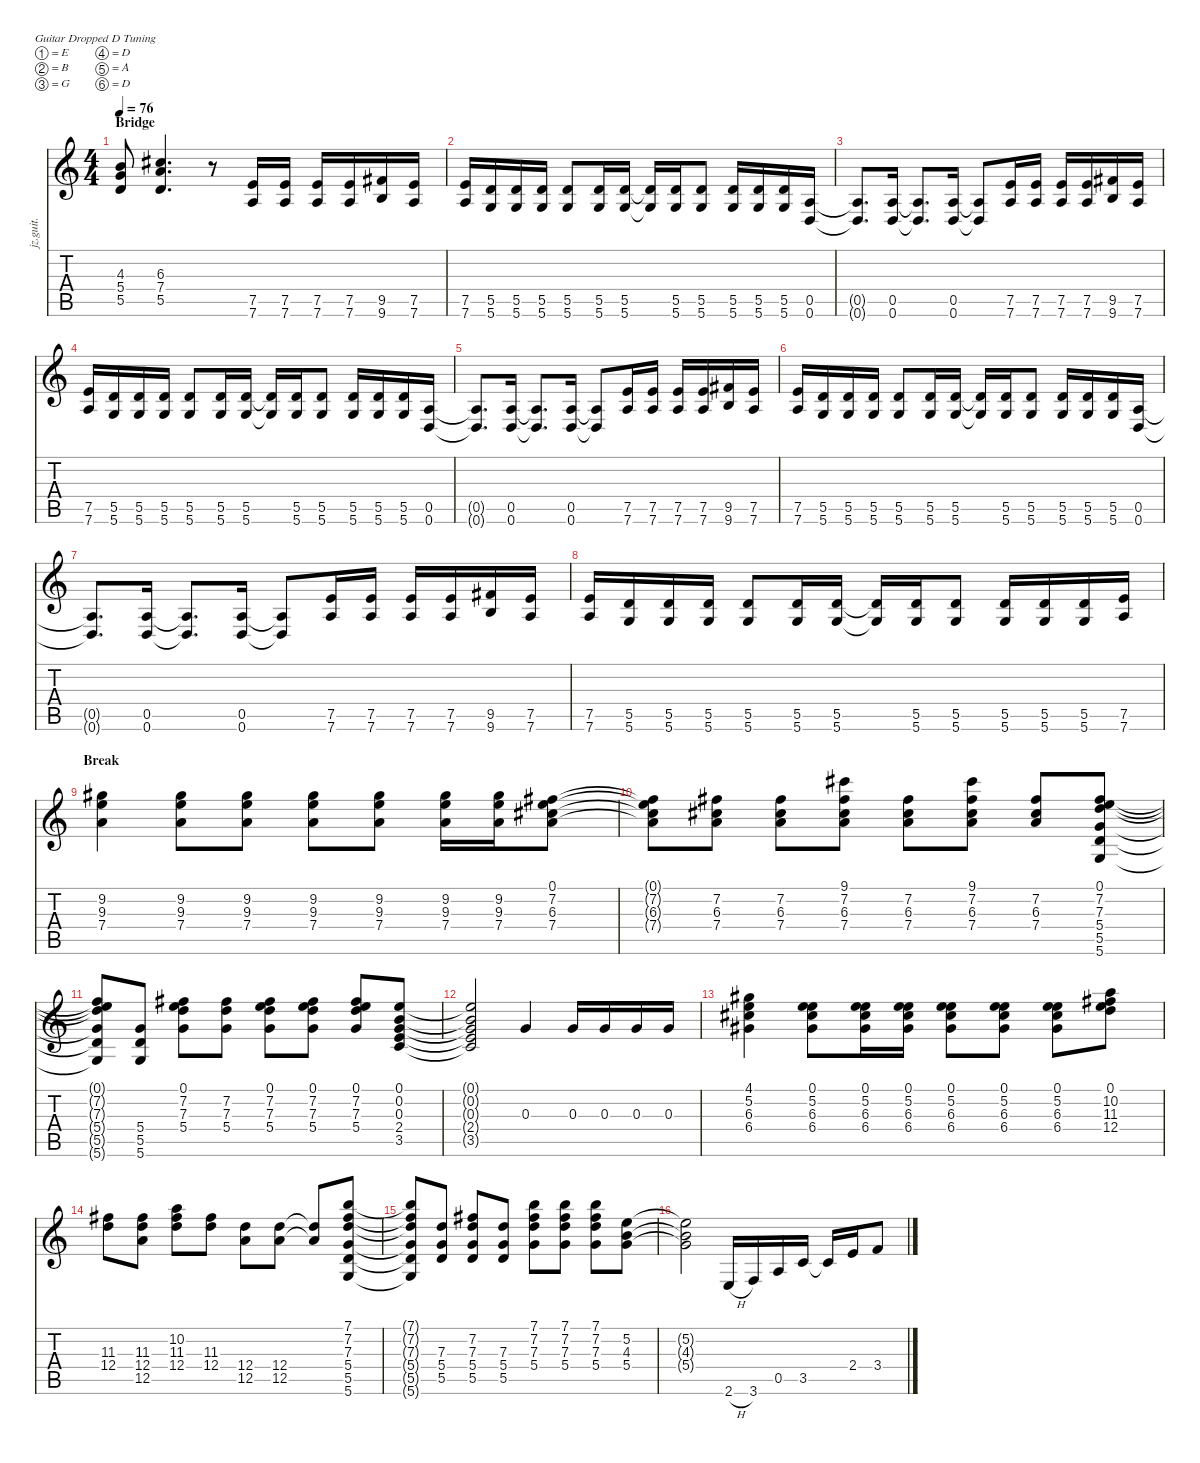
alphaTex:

\defaultSystemsLayout 4
\hideDynamics
\bracketExtendMode nobrackets
\otherSystemsTrackNameOrientation horizontal
\track ("Rhythm Guitar" "jz.guit.") {instrument electricguitarjazz}
\staff {score tabs}
\tuning (E4 B3 G3 D3 A2 D2)
\ts (4 4)
\section ("" "Bridge")
\tempo 76
\clef g2
\ks c
(4.3{t} 5.4{t} 5.5{t}).8{dy mp beam Up} (6.3{acc #} 7.4 5.5).4{d beam Up} r.8{beam Up} (7.5 7.6).16{dy fff beam Up} (7.5 7.6).16{beam Up} (7.5 7.6).16{beam Up} (7.5 7.6).16{beam Up} (9.5{acc #} 9.6).16{beam Up} (7.5 7.6).16{beam Up} |
(7.5 7.6).16{beam Up} (5.5 5.6).16{beam Up} (5.5 5.6).16{beam Up} (5.5 5.6).16{beam Up} (5.5 5.6).8{dy f beam Up} (5.5 5.6).16{dy fff beam Up} (5.5 5.6).16{beam Up} (5.5{t} 5.6{t}).16{dy f beam Up} (5.5 5.6).16{dy fff beam Up} (5.5 5.6).8{beam Up} (5.5 5.6).16{beam Up} (5.5 5.6).16{beam Up} (5.5 5.6).16{beam Up} (0.5 0.6).16{beam Up} |
(0.5{t} 0.6{t}).8{d dy f beam Up} (0.5 0.6).16{dy fff beam Up} (0.5{t} 0.6{t}).8{d dy f beam Up} (0.5 0.6).16{dy fff beam Up} (0.5{t} 0.6{t}).8{dy f beam Up} (7.5 7.6).16{dy fff beam Up} (7.5 7.6).16{beam Up} (7.5 7.6).16{beam Up} (7.5 7.6).16{beam Up} (9.5{acc #} 9.6).16{beam Up} (7.5 7.6).16{beam Up} |
(7.5 7.6).16{beam Up} (5.5 5.6).16{beam Up} (5.5 5.6).16{beam Up} (5.5 5.6).16{beam Up} (5.5 5.6).8{dy f beam Up} (5.5 5.6).16{dy fff beam Up} (5.5 5.6).16{beam Up} (5.5{t} 5.6{t}).16{dy f beam Up} (5.5 5.6).16{dy fff beam Up} (5.5 5.6).8{beam Up} (5.5 5.6).16{beam Up} (5.5 5.6).16{beam Up} (5.5 5.6).16{beam Up} (0.5 0.6).16{beam Up} |
(0.5{t} 0.6{t}).8{d dy f beam Up} (0.5 0.6).16{dy fff beam Up} (0.5{t} 0.6{t}).8{d dy f beam Up} (0.5 0.6).16{dy fff beam Up} (0.5{t} 0.6{t}).8{dy f beam Up} (7.5 7.6).16{dy fff beam Up} (7.5 7.6).16{beam Up} (7.5 7.6).16{beam Up} (7.5 7.6).16{beam Up} (9.5{acc #} 9.6).16{beam Up} (7.5 7.6).16{beam Up} |
(7.5 7.6).16{beam Up} (5.5 5.6).16{beam Up} (5.5 5.6).16{beam Up} (5.5 5.6).16{beam Up} (5.5 5.6).8{dy f beam Up} (5.5 5.6).16{dy fff beam Up} (5.5 5.6).16{beam Up} (5.5{t} 5.6{t}).16{dy f beam Up} (5.5 5.6).16{dy fff beam Up} (5.5 5.6).8{beam Up} (5.5 5.6).16{beam Up} (5.5 5.6).16{beam Up} (5.5 5.6).16{beam Up} (0.5 0.6).16{beam Up} |
(0.5{t} 0.6{t}).8{d dy f beam Up} (0.5 0.6).16{dy fff beam Up} (0.5{t} 0.6{t}).8{d dy f beam Up} (0.5 0.6).16{dy fff beam Up} (0.5{t} 0.6{t}).8{dy f beam Up} (7.5 7.6).16{dy fff beam Up} (7.5 7.6).16{beam Up} (7.5 7.6).16{beam Up} (7.5 7.6).16{beam Up} (9.5{acc #} 9.6).16{beam Up} (7.5 7.6).16{beam Up} |
(7.5 7.6).16{beam Up} (5.5 5.6).16{beam Up} (5.5 5.6).16{beam Up} (5.5 5.6).16{beam Up} (5.5 5.6).8{dy f beam Up} (5.5 5.6).16{dy fff beam Up} (5.5 5.6).16{beam Up} (5.5{t} 5.6{t}).16{dy f beam Up} (5.5 5.6).16{dy fff beam Up} (5.5 5.6).8{beam Up} (5.5 5.6).16{beam Up} (5.5 5.6).16{beam Up} (5.5 5.6).16{beam Up} (7.5 7.6).16{beam Up} |
\section ("" "Break")
(9.2{acc #} 9.3 7.4).4{dy mp beam Down} (9.2{acc #} 9.3 7.4).8{beam Down} (9.2{acc #} 9.3 7.4).8{beam Down} (9.2{acc #} 9.3 7.4).8{beam Down} (9.2{acc #} 9.3 7.4).8{beam Down} (9.2{acc #} 9.3 7.4).16{beam Down} (9.2{acc #} 9.3 7.4).16{beam Down} (0.1 7.2{acc #} 6.3{acc #} 7.4).8{beam Down} |
(0.1{t} 7.2{t acc #} 6.3{t acc #} 7.4{t}).8{beam Down} (7.2{acc #} 6.3{acc #} 7.4).8{beam Down} (7.2{acc #} 6.3{acc #} 7.4).8{beam Down} (9.1{acc #} 7.2{acc #} 6.3{acc #} 7.4).8{beam Down} (7.2{acc #} 6.3{acc #} 7.4).8{beam Down} (9.1{acc #} 7.2{acc #} 6.3{acc #} 7.4).8{beam Down} (7.2{acc #} 6.3{acc #} 7.4).8{beam Up} (0.1 7.2{acc #} 7.3 5.4 5.5 5.6).8{beam Up} |
(0.1{t} 7.2{t acc #} 7.3{t} 5.4{t} 5.5{t} 5.6{t}).8{beam Up} (5.4 5.5 5.6).8{beam Up} (0.1 7.2{acc #} 7.3 5.4).8{beam Down} (7.2{acc #} 7.3 5.4).8{beam Down} (0.1 7.2{acc #} 7.3 5.4).8{beam Down} (0.1 7.2{acc #} 7.3 5.4).8{beam Down} (0.1 7.2{acc #} 7.3 5.4).8{beam Up} (0.1 0.2 0.3 2.4 3.5).8{beam Up} |
(0.1{t} 0.2{t} 0.3{t} 2.4{t} 3.5{t}).2{beam Up} 0.3.4{beam Up} 0.3.16{beam Up} 0.3.16{beam Up} 0.3.16{beam Up} 0.3.16{beam Up} |
(4.1{acc #} 5.2 6.3{acc #} 6.4{acc #}).4{beam Down} (0.1 5.2 6.3{acc #} 6.4{acc #}).8{beam Down} (0.1 5.2 6.3{acc #} 6.4{acc #}).16{beam Down} (0.1 5.2 6.3{acc #} 6.4{acc #}).16{beam Down} (0.1 5.2 6.3{acc #} 6.4{acc #}).8{beam Down} (0.1 5.2 6.3{acc #} 6.4{acc #}).8{beam Down} (0.1 5.2 6.3{acc #} 6.4{acc #}).8{beam Down} (0.1 10.2 11.3{acc #} 12.4).8{beam Down} |
(11.3{acc #} 12.4).8{beam Down} (11.3{acc #} 12.4 12.5).8{beam Down} (10.2 11.3{acc #} 12.4).8{beam Down} (11.3{acc #} 12.4).8{beam Down} (12.4 12.5).8{beam Down} (12.4 12.5).8{beam Down} (12.4{t} 12.5{t}).8{beam Up} (7.1 7.2{acc #} 7.3 5.4 5.5 5.6).8{beam Up} |
(7.1{t} 7.2{t acc #} 7.3{t} 5.4{t} 5.5{t} 5.6{t}).8{beam Up} (7.3 5.4 5.5).8{beam Up} (7.2{acc #} 7.3 5.4 5.5).8{beam Up} (7.3 5.4 5.5).8{beam Up} (7.1 7.2{acc #} 7.3 5.4).8{beam Down} (7.1 7.2{acc #} 7.3 5.4).8{beam Down} (7.1 7.2{acc #} 7.3 5.4).8{beam Down} (5.2 4.3 5.4).8{beam Down} |
(5.2{t} 4.3{t} 5.4{t}).2{dy f beam Down} 2.6{h}.16{dy fff beam Up} 3.6.16{beam Up} 0.5.16{beam Up} 3.5.16{beam Up} 3.5{t}.16{dy f beam Up} 2.4.16{dy fff beam Up} 3.4.8{beam Up}
